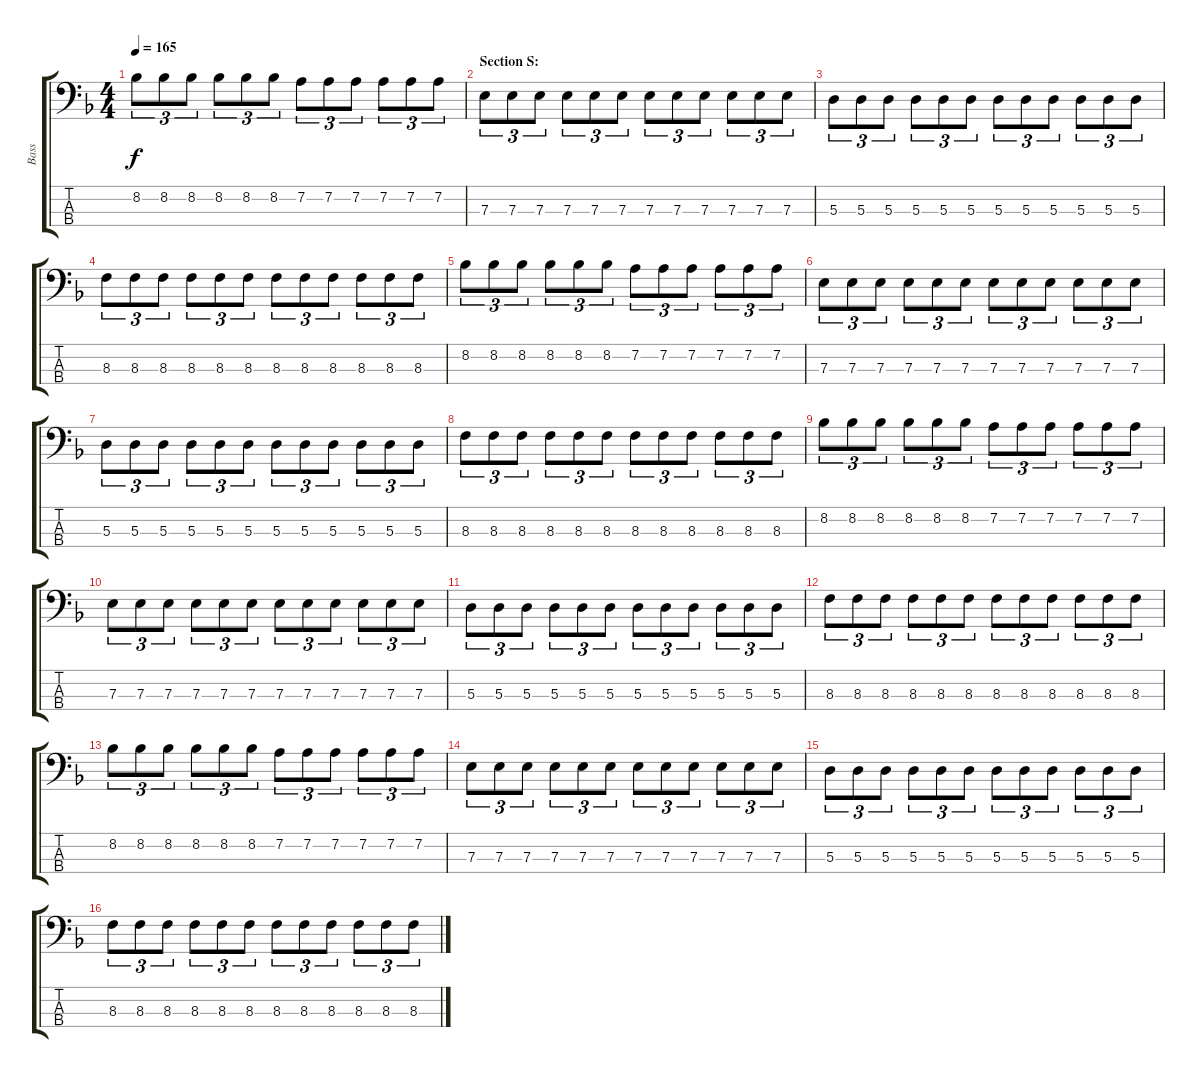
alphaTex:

\track ("Bass" "Bass") {instrument electricbassfinger}
\staff {score tabs}
\tuning (G2 D2 A1 E1) {hide}
\ts (4 4)
\tempo 165
\clef f4
\ks f
8.2.8{tu (3 2) dy f} 8.2.8{tu (3 2)} 8.2.8{tu (3 2)} 8.2.8{tu (3 2)} 8.2.8{tu (3 2)} 8.2.8{tu (3 2)} 7.2.8{tu (3 2)} 7.2.8{tu (3 2)} 7.2.8{tu (3 2)} 7.2.8{tu (3 2)} 7.2.8{tu (3 2)} 7.2.8{tu (3 2)} |
\section ("" "Section S:")
7.3.8{tu (3 2)} 7.3.8{tu (3 2)} 7.3.8{tu (3 2)} 7.3.8{tu (3 2)} 7.3.8{tu (3 2)} 7.3.8{tu (3 2)} 7.3.8{tu (3 2)} 7.3.8{tu (3 2)} 7.3.8{tu (3 2)} 7.3.8{tu (3 2)} 7.3.8{tu (3 2)} 7.3.8{tu (3 2)} |
5.3.8{tu (3 2)} 5.3.8{tu (3 2)} 5.3.8{tu (3 2)} 5.3.8{tu (3 2)} 5.3.8{tu (3 2)} 5.3.8{tu (3 2)} 5.3.8{tu (3 2)} 5.3.8{tu (3 2)} 5.3.8{tu (3 2)} 5.3.8{tu (3 2)} 5.3.8{tu (3 2)} 5.3.8{tu (3 2)} |
8.3.8{tu (3 2)} 8.3.8{tu (3 2)} 8.3.8{tu (3 2)} 8.3.8{tu (3 2)} 8.3.8{tu (3 2)} 8.3.8{tu (3 2)} 8.3.8{tu (3 2)} 8.3.8{tu (3 2)} 8.3.8{tu (3 2)} 8.3.8{tu (3 2)} 8.3.8{tu (3 2)} 8.3.8{tu (3 2)} |
8.2.8{tu (3 2)} 8.2.8{tu (3 2)} 8.2.8{tu (3 2)} 8.2.8{tu (3 2)} 8.2.8{tu (3 2)} 8.2.8{tu (3 2)} 7.2.8{tu (3 2)} 7.2.8{tu (3 2)} 7.2.8{tu (3 2)} 7.2.8{tu (3 2)} 7.2.8{tu (3 2)} 7.2.8{tu (3 2)} |
7.3.8{tu (3 2)} 7.3.8{tu (3 2)} 7.3.8{tu (3 2)} 7.3.8{tu (3 2)} 7.3.8{tu (3 2)} 7.3.8{tu (3 2)} 7.3.8{tu (3 2)} 7.3.8{tu (3 2)} 7.3.8{tu (3 2)} 7.3.8{tu (3 2)} 7.3.8{tu (3 2)} 7.3.8{tu (3 2)} |
5.3.8{tu (3 2)} 5.3.8{tu (3 2)} 5.3.8{tu (3 2)} 5.3.8{tu (3 2)} 5.3.8{tu (3 2)} 5.3.8{tu (3 2)} 5.3.8{tu (3 2)} 5.3.8{tu (3 2)} 5.3.8{tu (3 2)} 5.3.8{tu (3 2)} 5.3.8{tu (3 2)} 5.3.8{tu (3 2)} |
8.3.8{tu (3 2)} 8.3.8{tu (3 2)} 8.3.8{tu (3 2)} 8.3.8{tu (3 2)} 8.3.8{tu (3 2)} 8.3.8{tu (3 2)} 8.3.8{tu (3 2)} 8.3.8{tu (3 2)} 8.3.8{tu (3 2)} 8.3.8{tu (3 2)} 8.3.8{tu (3 2)} 8.3.8{tu (3 2)} |
8.2.8{tu (3 2)} 8.2.8{tu (3 2)} 8.2.8{tu (3 2)} 8.2.8{tu (3 2)} 8.2.8{tu (3 2)} 8.2.8{tu (3 2)} 7.2.8{tu (3 2)} 7.2.8{tu (3 2)} 7.2.8{tu (3 2)} 7.2.8{tu (3 2)} 7.2.8{tu (3 2)} 7.2.8{tu (3 2)} |
7.3.8{tu (3 2)} 7.3.8{tu (3 2)} 7.3.8{tu (3 2)} 7.3.8{tu (3 2)} 7.3.8{tu (3 2)} 7.3.8{tu (3 2)} 7.3.8{tu (3 2)} 7.3.8{tu (3 2)} 7.3.8{tu (3 2)} 7.3.8{tu (3 2)} 7.3.8{tu (3 2)} 7.3.8{tu (3 2)} |
5.3.8{tu (3 2)} 5.3.8{tu (3 2)} 5.3.8{tu (3 2)} 5.3.8{tu (3 2)} 5.3.8{tu (3 2)} 5.3.8{tu (3 2)} 5.3.8{tu (3 2)} 5.3.8{tu (3 2)} 5.3.8{tu (3 2)} 5.3.8{tu (3 2)} 5.3.8{tu (3 2)} 5.3.8{tu (3 2)} |
8.3.8{tu (3 2)} 8.3.8{tu (3 2)} 8.3.8{tu (3 2)} 8.3.8{tu (3 2)} 8.3.8{tu (3 2)} 8.3.8{tu (3 2)} 8.3.8{tu (3 2)} 8.3.8{tu (3 2)} 8.3.8{tu (3 2)} 8.3.8{tu (3 2)} 8.3.8{tu (3 2)} 8.3.8{tu (3 2)} |
8.2.8{tu (3 2)} 8.2.8{tu (3 2)} 8.2.8{tu (3 2)} 8.2.8{tu (3 2)} 8.2.8{tu (3 2)} 8.2.8{tu (3 2)} 7.2.8{tu (3 2)} 7.2.8{tu (3 2)} 7.2.8{tu (3 2)} 7.2.8{tu (3 2)} 7.2.8{tu (3 2)} 7.2.8{tu (3 2)} |
7.3.8{tu (3 2)} 7.3.8{tu (3 2)} 7.3.8{tu (3 2)} 7.3.8{tu (3 2)} 7.3.8{tu (3 2)} 7.3.8{tu (3 2)} 7.3.8{tu (3 2)} 7.3.8{tu (3 2)} 7.3.8{tu (3 2)} 7.3.8{tu (3 2)} 7.3.8{tu (3 2)} 7.3.8{tu (3 2)} |
5.3.8{tu (3 2)} 5.3.8{tu (3 2)} 5.3.8{tu (3 2)} 5.3.8{tu (3 2)} 5.3.8{tu (3 2)} 5.3.8{tu (3 2)} 5.3.8{tu (3 2)} 5.3.8{tu (3 2)} 5.3.8{tu (3 2)} 5.3.8{tu (3 2)} 5.3.8{tu (3 2)} 5.3.8{tu (3 2)} |
8.3.8{tu (3 2)} 8.3.8{tu (3 2)} 8.3.8{tu (3 2)} 8.3.8{tu (3 2)} 8.3.8{tu (3 2)} 8.3.8{tu (3 2)} 8.3.8{tu (3 2)} 8.3.8{tu (3 2)} 8.3.8{tu (3 2)} 8.3.8{tu (3 2)} 8.3.8{tu (3 2)} 8.3.8{tu (3 2)}
